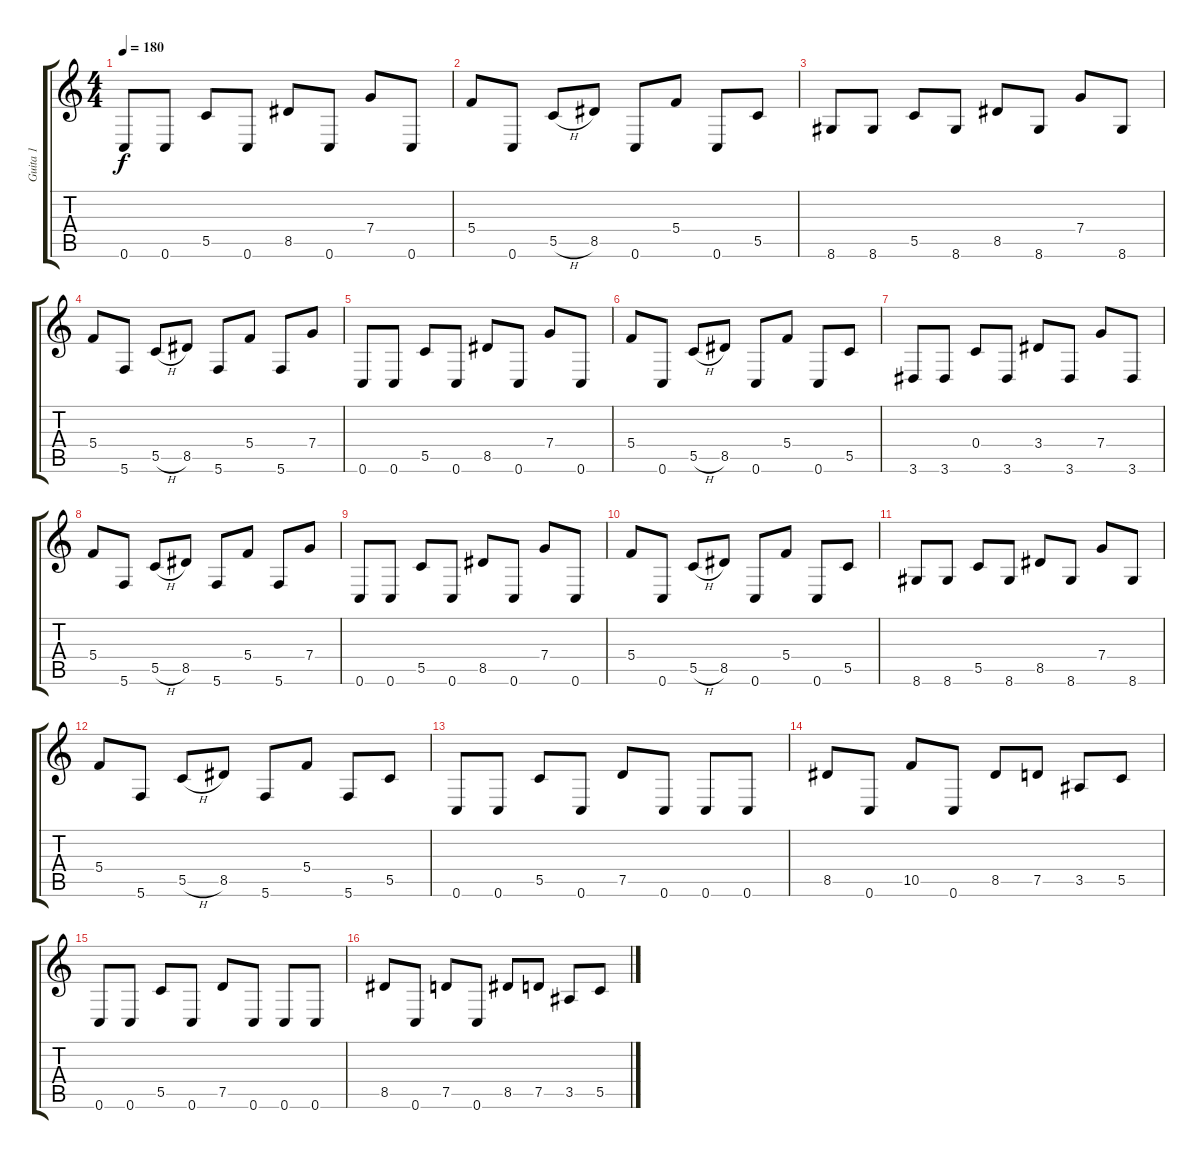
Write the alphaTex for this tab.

\track ("Guita 1" "Guita 1") {instrument distortionguitar}
\staff {score tabs}
\tuning (D4 A3 F3 C3 G2 C2) {hide}
\ts (4 4)
\tempo 180
\clef g2
\ks c
0.6.8{dy f} 0.6.8 5.5.8 0.6.8 8.5.8 0.6.8 7.4.8 0.6.8 |
5.4.8 0.6.8 5.5{h}.8 8.5.8 0.6.8 5.4.8 0.6.8 5.5.8 |
8.6.8 8.6.8 5.5.8 8.6.8 8.5.8 8.6.8 7.4.8 8.6.8 |
5.4.8 5.6.8 5.5{h}.8 8.5.8 5.6.8 5.4.8 5.6.8 7.4.8 |
0.6.8 0.6.8 5.5.8 0.6.8 8.5.8 0.6.8 7.4.8 0.6.8 |
5.4.8 0.6.8 5.5{h}.8 8.5.8 0.6.8 5.4.8 0.6.8 5.5.8 |
3.6.8 3.6.8 0.4.8 3.6.8 3.4.8 3.6.8 7.4.8 3.6.8 |
5.4.8 5.6.8 5.5{h}.8 8.5.8 5.6.8 5.4.8 5.6.8 7.4.8 |
0.6.8 0.6.8 5.5.8 0.6.8 8.5.8 0.6.8 7.4.8 0.6.8 |
5.4.8 0.6.8 5.5{h}.8 8.5.8 0.6.8 5.4.8 0.6.8 5.5.8 |
8.6.8 8.6.8 5.5.8 8.6.8 8.5.8 8.6.8 7.4.8 8.6.8 |
5.4.8 5.6.8 5.5{h}.8 8.5.8 5.6.8 5.4.8 5.6.8 5.5.8 |
0.6.8 0.6.8 5.5.8 0.6.8 7.5.8 0.6.8 0.6.8 0.6.8 |
8.5.8 0.6.8 10.5.8 0.6.8 8.5.8 7.5.8 3.5.8 5.5.8 |
0.6.8 0.6.8 5.5.8 0.6.8 7.5.8 0.6.8 0.6.8 0.6.8 |
8.5.8 0.6.8 7.5.8 0.6.8 8.5.8 7.5.8 3.5.8 5.5.8
